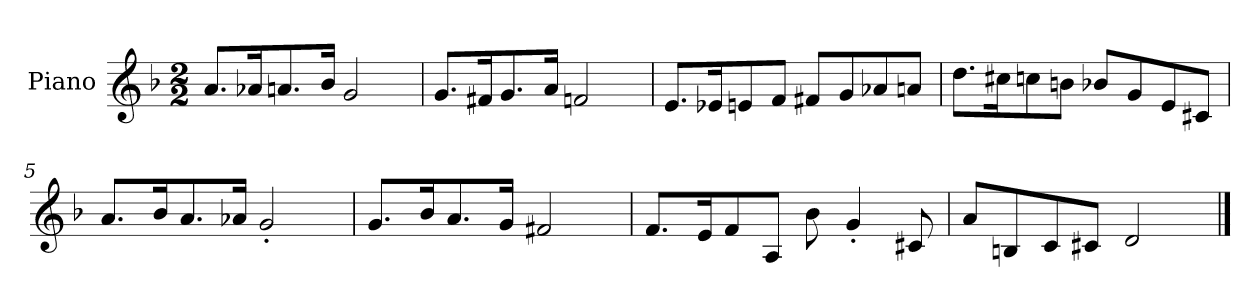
**kern
*part1
*staff1
*I"Piano
*I'Pno.
*clefG2
*k[b-]
*M2/2
*MM120
=1
8.a/L
16a-X/K
8.an/
16b-/Jk
2g/
=2
8.g/L
16f#X/K
8.g/
16a/Jk
2fn/
=3
8.e/L
16e-X/K
8en/
8f/J
8f#X/L
8g/
8a-X/
8an/J
=4
8.dd\L
16cc#X\K
8ccn\
8bn\J
8b-X/L
8g/
8e/
8c#X/J
!!LO:LB:g=z
=5
8.a/L
16b-/K
8.a/
16a-X/Jk
2g'/
=6
8.g/L
16b-/K
8.a/
16g/Jk
2f#X/
=7
8.f/L
16e/K
8f/
8A/J
8b-\
4g'/
8c#X/
=8
8a/L
8Bn/
8c/
8c#X/J
2d/
==
*-
